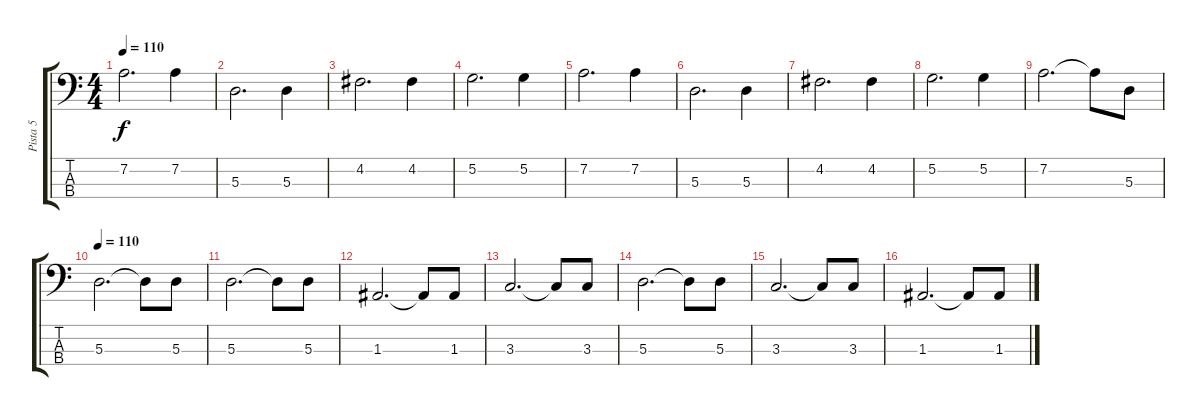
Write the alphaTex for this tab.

\track ("Pista 5" "Pista 5") {instrument electricbassfinger}
\staff {score tabs}
\tuning (G2 D2 A1 E1) {hide}
\ts (4 4)
\tempo 110
\clef f4
\ks c
7.2.2{d dy f} 7.2.4 |
5.3.2{d} 5.3.4 |
4.2.2{d} 4.2.4 |
5.2.2{d} 5.2.4 |
7.2.2{d} 7.2.4 |
5.3.2{d} 5.3.4 |
4.2.2{d} 4.2.4 |
5.2.2{d} 5.2.4 |
7.2.2{d} 7.2{t}.8 5.3.8 |
\tempo 110
5.3.2{d} 5.3{t}.8 5.3.8 |
5.3.2{d} 5.3{t}.8 5.3.8 |
1.3.2{d} 1.3{t}.8 1.3.8 |
3.3.2{d} 3.3{t}.8 3.3.8 |
5.3.2{d} 5.3{t}.8 5.3.8 |
3.3.2{d} 3.3{t}.8 3.3.8 |
1.3.2{d} 1.3{t}.8 1.3.8
